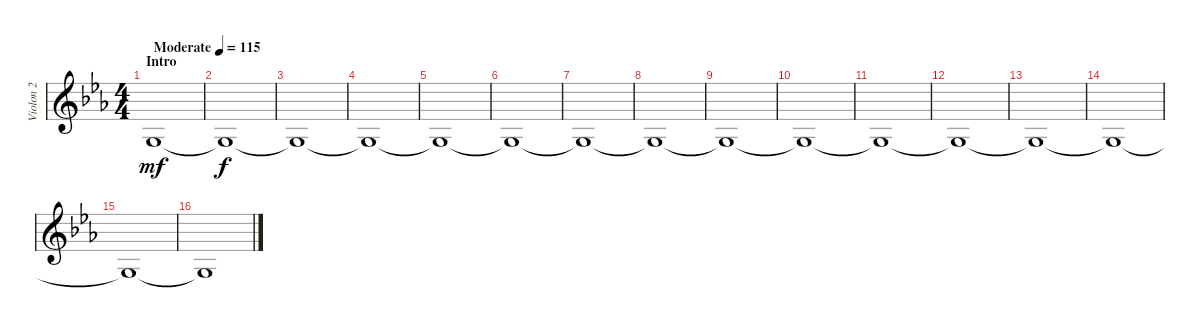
\track ("Violon 2" "Violon 2") {instrument stringensemble1}
\staff {score}
\tuning (E4 B3 G3 D3 A2 E2) {hide}
\ts (4 4)
\section ("" "Intro")
\tempo (115 "Moderate")
\clef g2
\ks cminor
5.4.1{dy mf volume 8 instrument stringensemble1} |
5.4{t}.1{dy f} |
5.4{t}.1 |
5.4{t}.1 |
5.4{t}.1 |
5.4{t}.1 |
5.4{t}.1 |
5.4{t}.1 |
5.4{t}.1 |
5.4{t}.1 |
5.4{t}.1 |
5.4{t}.1 |
5.4{t}.1 |
5.4{t}.1 |
5.4{t}.1 |
5.4{t}.1
